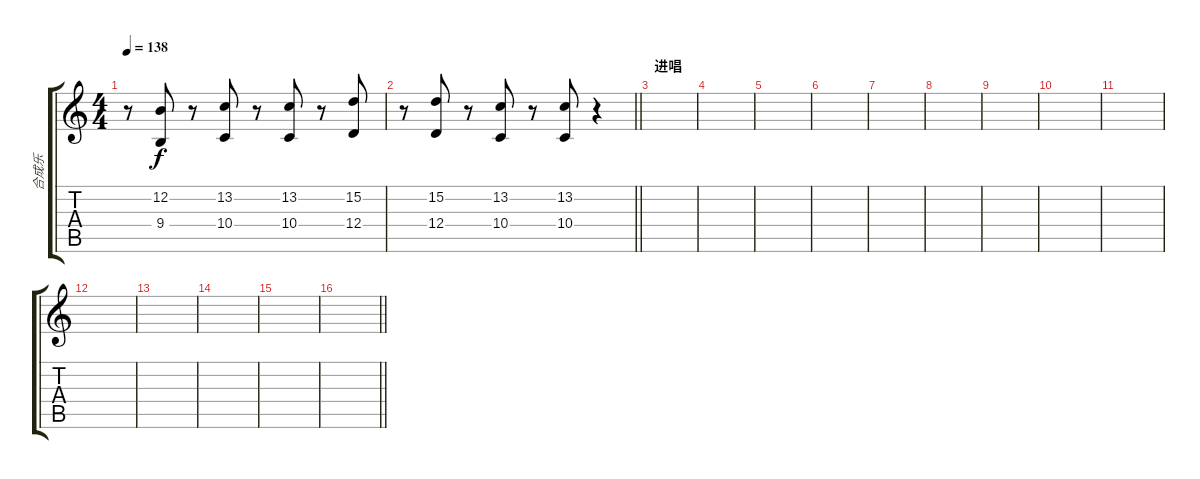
\track ("合成乐" "合成乐") {instrument pad4choir}
\staff {score tabs}
\tuning (E4 B3 G3 D3 A2 E2) {hide}
\ts (4 4)
\tempo 138
\clef g2
\ks c
r.8{dy f} (12.2 9.4).8 r.8 (13.2 10.4).8 r.8 (13.2 10.4).8 r.8 (15.2 12.4).8 |
\barLineRight lightlight
r.8 (15.2 12.4).8 r.8 (13.2 10.4).8 r.8 (13.2 10.4).8 r.4 |
\section ("" "进唱")
|
|
|
|
|
|
|
|
|
|
|
|
|
\barLineRight lightlight
